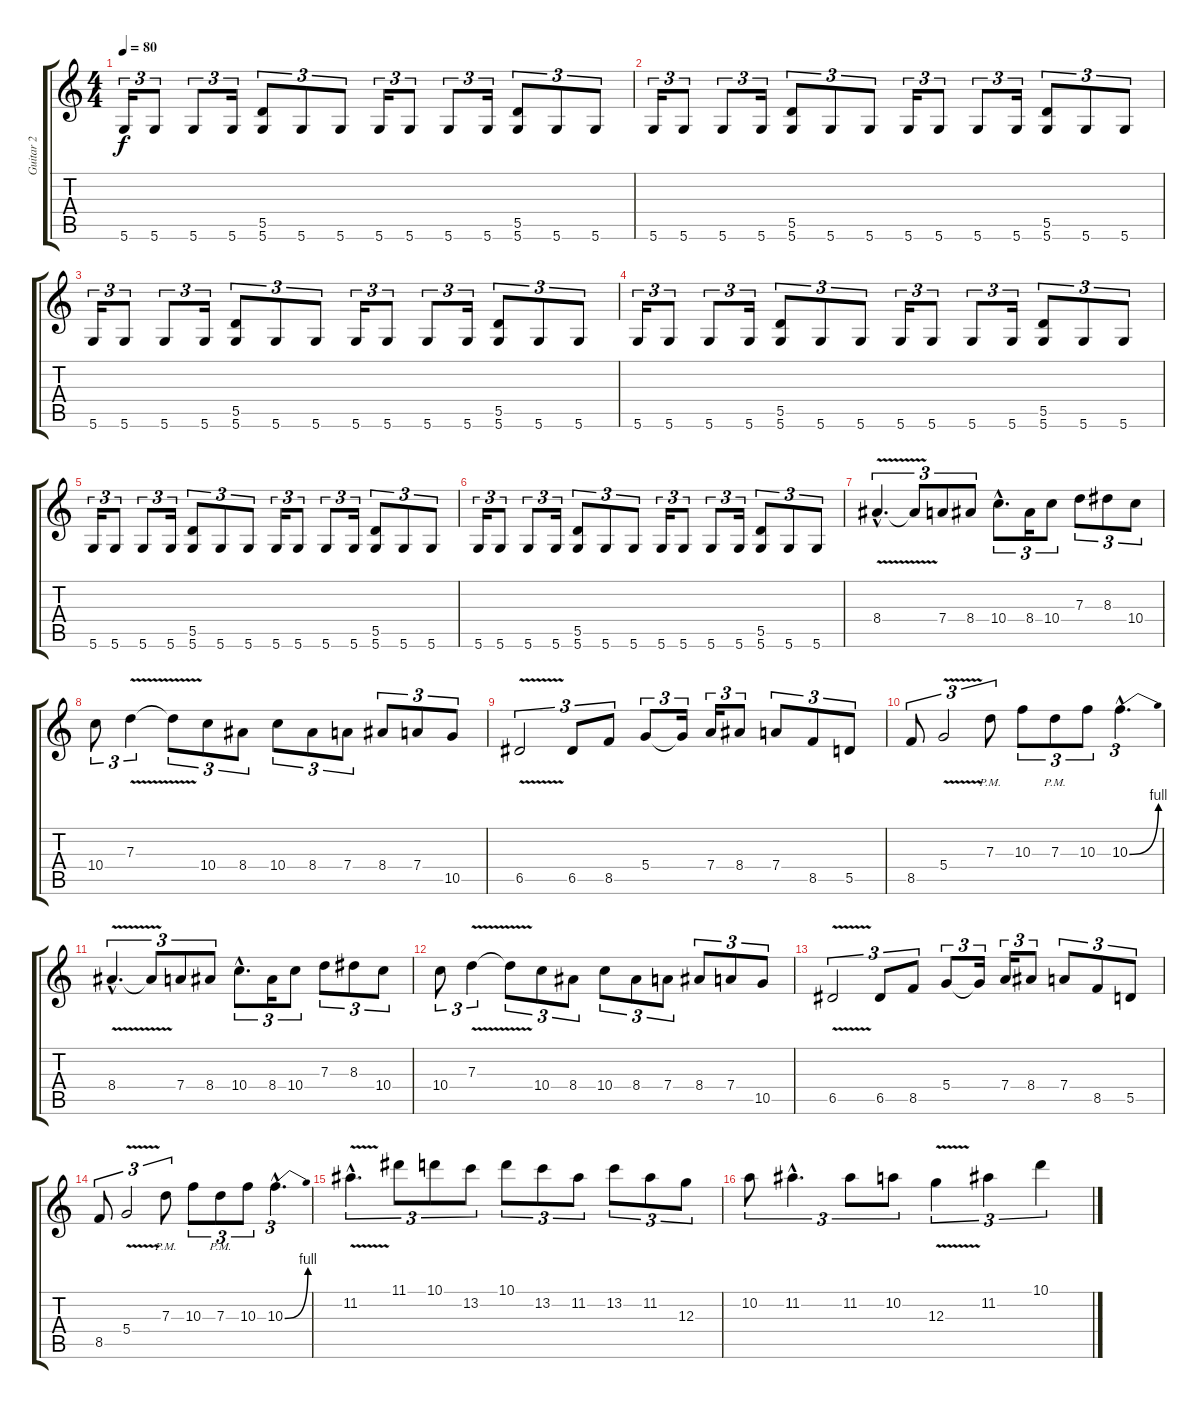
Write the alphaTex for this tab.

\track ("Guitar 2" "Guitar 2") {instrument distortionguitar}
\staff {score tabs}
\tuning (E4 B3 G3 D3 A2 D2) {hide}
\ts (4 4)
\tempo 80
\clef g2
\ks c
5.6.16{tu (3 2) dy f} 5.6.8{tu (3 2)} 5.6.8{tu (3 2)} 5.6.16{tu (3 2)} (5.5 5.6).8{tu (3 2)} 5.6.8{tu (3 2)} 5.6.8{tu (3 2)} 5.6.16{tu (3 2)} 5.6.8{tu (3 2)} 5.6.8{tu (3 2)} 5.6.16{tu (3 2)} (5.5 5.6).8{tu (3 2)} 5.6.8{tu (3 2)} 5.6.8{tu (3 2)} |
5.6.16{tu (3 2)} 5.6.8{tu (3 2)} 5.6.8{tu (3 2)} 5.6.16{tu (3 2)} (5.5 5.6).8{tu (3 2)} 5.6.8{tu (3 2)} 5.6.8{tu (3 2)} 5.6.16{tu (3 2)} 5.6.8{tu (3 2)} 5.6.8{tu (3 2)} 5.6.16{tu (3 2)} (5.5 5.6).8{tu (3 2)} 5.6.8{tu (3 2)} 5.6.8{tu (3 2)} |
5.6.16{tu (3 2)} 5.6.8{tu (3 2)} 5.6.8{tu (3 2)} 5.6.16{tu (3 2)} (5.5 5.6).8{tu (3 2)} 5.6.8{tu (3 2)} 5.6.8{tu (3 2)} 5.6.16{tu (3 2)} 5.6.8{tu (3 2)} 5.6.8{tu (3 2)} 5.6.16{tu (3 2)} (5.5 5.6).8{tu (3 2)} 5.6.8{tu (3 2)} 5.6.8{tu (3 2)} |
5.6.16{tu (3 2)} 5.6.8{tu (3 2)} 5.6.8{tu (3 2)} 5.6.16{tu (3 2)} (5.5 5.6).8{tu (3 2)} 5.6.8{tu (3 2)} 5.6.8{tu (3 2)} 5.6.16{tu (3 2)} 5.6.8{tu (3 2)} 5.6.8{tu (3 2)} 5.6.16{tu (3 2)} (5.5 5.6).8{tu (3 2)} 5.6.8{tu (3 2)} 5.6.8{tu (3 2)} |
5.6.16{tu (3 2)} 5.6.8{tu (3 2)} 5.6.8{tu (3 2)} 5.6.16{tu (3 2)} (5.5 5.6).8{tu (3 2)} 5.6.8{tu (3 2)} 5.6.8{tu (3 2)} 5.6.16{tu (3 2)} 5.6.8{tu (3 2)} 5.6.8{tu (3 2)} 5.6.16{tu (3 2)} (5.5 5.6).8{tu (3 2)} 5.6.8{tu (3 2)} 5.6.8{tu (3 2)} |
5.6.16{tu (3 2)} 5.6.8{tu (3 2)} 5.6.8{tu (3 2)} 5.6.16{tu (3 2)} (5.5 5.6).8{tu (3 2)} 5.6.8{tu (3 2)} 5.6.8{tu (3 2)} 5.6.16{tu (3 2)} 5.6.8{tu (3 2)} 5.6.8{tu (3 2)} 5.6.16{tu (3 2)} (5.5 5.6).8{tu (3 2)} 5.6.8{tu (3 2)} 5.6.8{tu (3 2)} |
8.4{v hac}.4{d tu (3 2)} 8.4{t}.8{tu (3 2)} 7.4.8{tu (3 2)} 8.4.8{tu (3 2)} 10.4{hac}.8{d tu (3 2)} 8.4.16{tu (3 2)} 10.4.8{tu (3 2)} 7.3.8{tu (3 2)} 8.3.8{tu (3 2)} 10.4.8{tu (3 2)} |
10.4.8{tu (3 2)} 7.3{v}.4{tu (3 2)} 7.3{t}.8{tu (3 2)} 10.4.8{tu (3 2)} 8.4.8{tu (3 2)} 10.4.8{tu (3 2)} 8.4.8{tu (3 2)} 7.4.8{tu (3 2)} 8.4.8{tu (3 2)} 7.4.8{tu (3 2)} 10.5.8{tu (3 2)} |
6.5{v}.2{tu (3 2)} 6.5.8{tu (3 2)} 8.5.8{tu (3 2)} 5.4.8{tu (3 2)} 5.4{t}.16{tu (3 2)} 7.4.16{tu (3 2)} 8.4.8{tu (3 2)} 7.4.8{tu (3 2)} 8.5.8{tu (3 2)} 5.5.8{tu (3 2)} |
8.5.8{tu (3 2)} 5.4{v}.2{tu (3 2)} 7.3{pm}.8{tu (3 2)} 10.3.8{tu (3 2)} 7.3{pm}.8{tu (3 2)} 10.3.8{tu (3 2)} 10.3{be (bend 0 0 60 4) hac}.4{d tu (3 2)} |
8.4{v hac}.4{d tu (3 2)} 8.4{t}.8{tu (3 2)} 7.4.8{tu (3 2)} 8.4.8{tu (3 2)} 10.4{hac}.8{d tu (3 2)} 8.4.16{tu (3 2)} 10.4.8{tu (3 2)} 7.3.8{tu (3 2)} 8.3.8{tu (3 2)} 10.4.8{tu (3 2)} |
10.4.8{tu (3 2)} 7.3{v}.4{tu (3 2)} 7.3{t}.8{tu (3 2)} 10.4.8{tu (3 2)} 8.4.8{tu (3 2)} 10.4.8{tu (3 2)} 8.4.8{tu (3 2)} 7.4.8{tu (3 2)} 8.4.8{tu (3 2)} 7.4.8{tu (3 2)} 10.5.8{tu (3 2)} |
6.5{v}.2{tu (3 2)} 6.5.8{tu (3 2)} 8.5.8{tu (3 2)} 5.4.8{tu (3 2)} 5.4{t}.16{tu (3 2)} 7.4.16{tu (3 2)} 8.4.8{tu (3 2)} 7.4.8{tu (3 2)} 8.5.8{tu (3 2)} 5.5.8{tu (3 2)} |
8.5.8{tu (3 2)} 5.4{v}.2{tu (3 2)} 7.3{pm}.8{tu (3 2)} 10.3.8{tu (3 2)} 7.3{pm}.8{tu (3 2)} 10.3.8{tu (3 2)} 10.3{be (bend 0 0 60 4) hac}.4{d tu (3 2)} |
11.2{v hac}.4{d tu (3 2)} 11.1.8{tu (3 2)} 10.1.8{tu (3 2)} 13.2.8{tu (3 2)} 10.1.8{tu (3 2)} 13.2.8{tu (3 2)} 11.2.8{tu (3 2)} 13.2.8{tu (3 2)} 11.2.8{tu (3 2)} 12.3.8{tu (3 2)} |
10.2.8{tu (3 2)} 11.2{hac}.4{d tu (3 2)} 11.2.8{tu (3 2)} 10.2.8{tu (3 2)} 12.3{v}.4{tu (3 2)} 11.2.4{tu (3 2)} 10.1.4{tu (3 2)}
